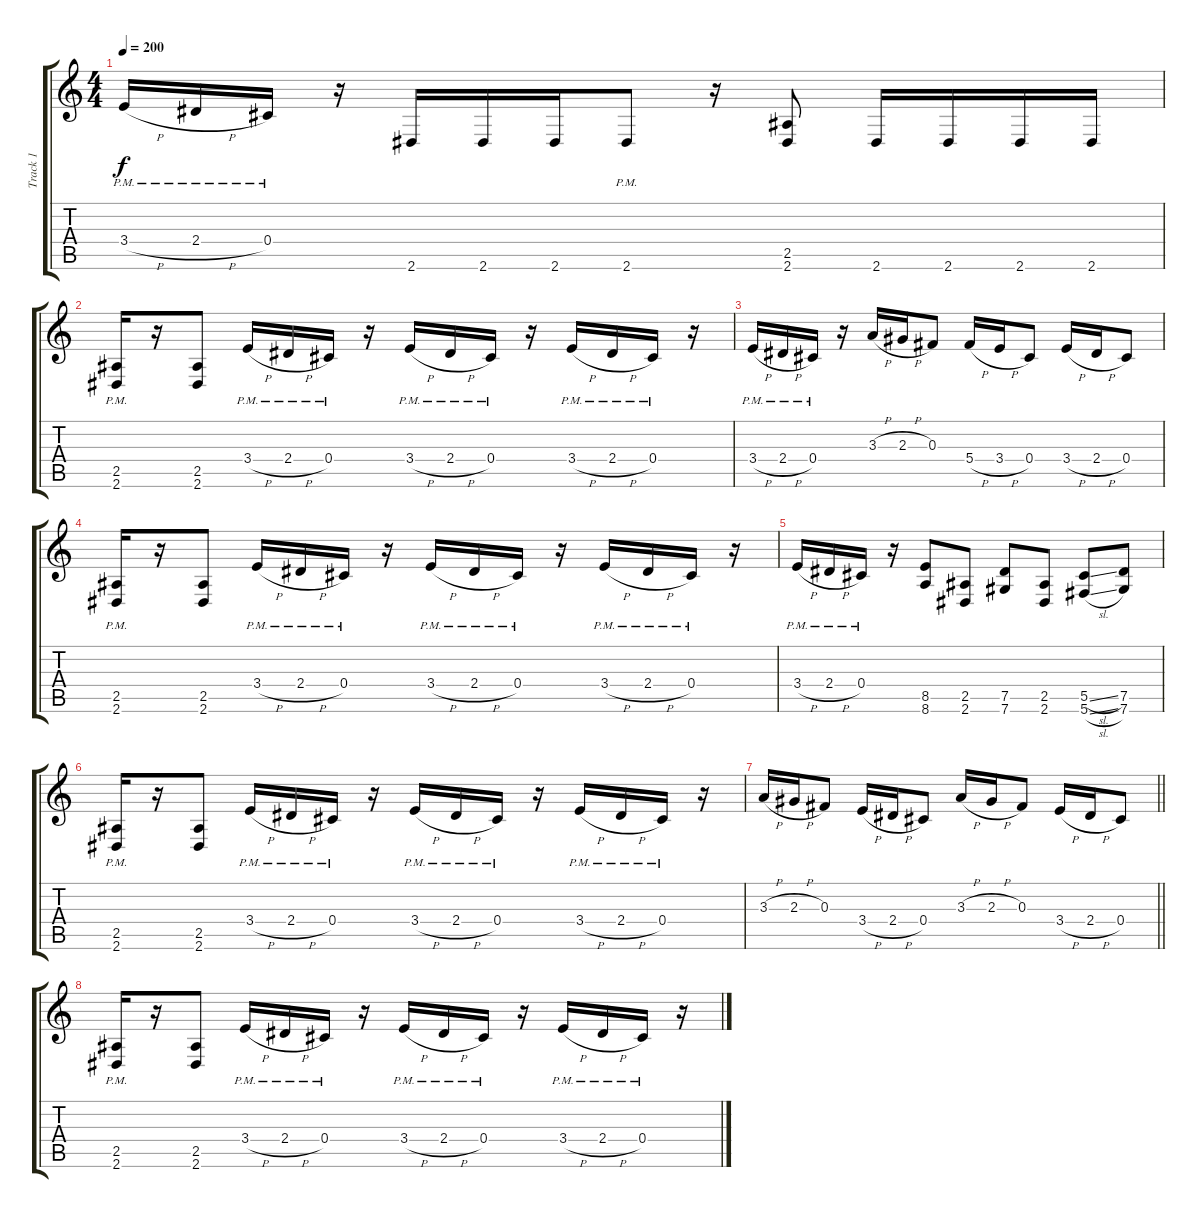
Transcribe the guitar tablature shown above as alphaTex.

\track ("Track 1" "Track 1") {instrument distortionguitar}
\staff {score tabs}
\tuning (Eb4 Bb3 Gb3 Db3 Ab2 Db2) {hide}
\ts (4 4)
\tempo 200
\clef g2
\ks c
3.4{h pm}.16{dy f} 2.4{h pm}.16 0.4{pm}.16 r.16 2.6.16 2.6.16 2.6.16 2.6{pm}.8 r.16 (2.5 2.6).8 2.6.16 2.6.16 2.6.16 2.6.16 |
(2.5{pm} 2.6{pm}).16 r.16 (2.5 2.6).8 3.4{h pm}.16 2.4{h pm}.16 0.4{pm}.16 r.16 3.4{h pm}.16 2.4{h pm}.16 0.4{pm}.16 r.16 3.4{h pm}.16 2.4{h pm}.16 0.4{pm}.16 r.16 |
3.4{h pm}.16 2.4{h pm}.16 0.4{pm}.16 r.16 3.3{h}.16 2.3{h}.16 0.3.8 5.4{h}.16 3.4{h}.16 0.4.8 3.4{h}.16 2.4{h}.16 0.4.8 |
(2.5{pm} 2.6{pm}).16 r.16 (2.5 2.6).8 3.4{h pm}.16 2.4{h pm}.16 0.4{pm}.16 r.16 3.4{h pm}.16 2.4{h pm}.16 0.4{pm}.16 r.16 3.4{h pm}.16 2.4{h pm}.16 0.4{pm}.16 r.16 |
3.4{h pm}.16 2.4{h pm}.16 0.4{pm}.16 r.16 (8.5 8.6).8 (2.5 2.6).8 (7.5 7.6).8 (2.5 2.6).8 (5.5{sl} 5.6{sl}).8 (7.5 7.6).8 |
(2.5{pm} 2.6{pm}).16 r.16 (2.5 2.6).8 3.4{h pm}.16 2.4{h pm}.16 0.4{pm}.16 r.16 3.4{h pm}.16 2.4{h pm}.16 0.4{pm}.16 r.16 3.4{h pm}.16 2.4{h pm}.16 0.4{pm}.16 r.16 |
\barLineRight lightlight
3.3{h}.16 2.3{h}.16 0.3.8 3.4{h}.16 2.4{h}.16 0.4.8 3.3{h}.16 2.3{h}.16 0.3.8 3.4{h}.16 2.4{h}.16 0.4.8 |
(2.5{pm} 2.6{pm}).16 r.16 (2.5 2.6).8 3.4{h pm}.16 2.4{h pm}.16 0.4{pm}.16 r.16 3.4{h pm}.16 2.4{h pm}.16 0.4{pm}.16 r.16 3.4{h pm}.16 2.4{h pm}.16 0.4{pm}.16 r.16
